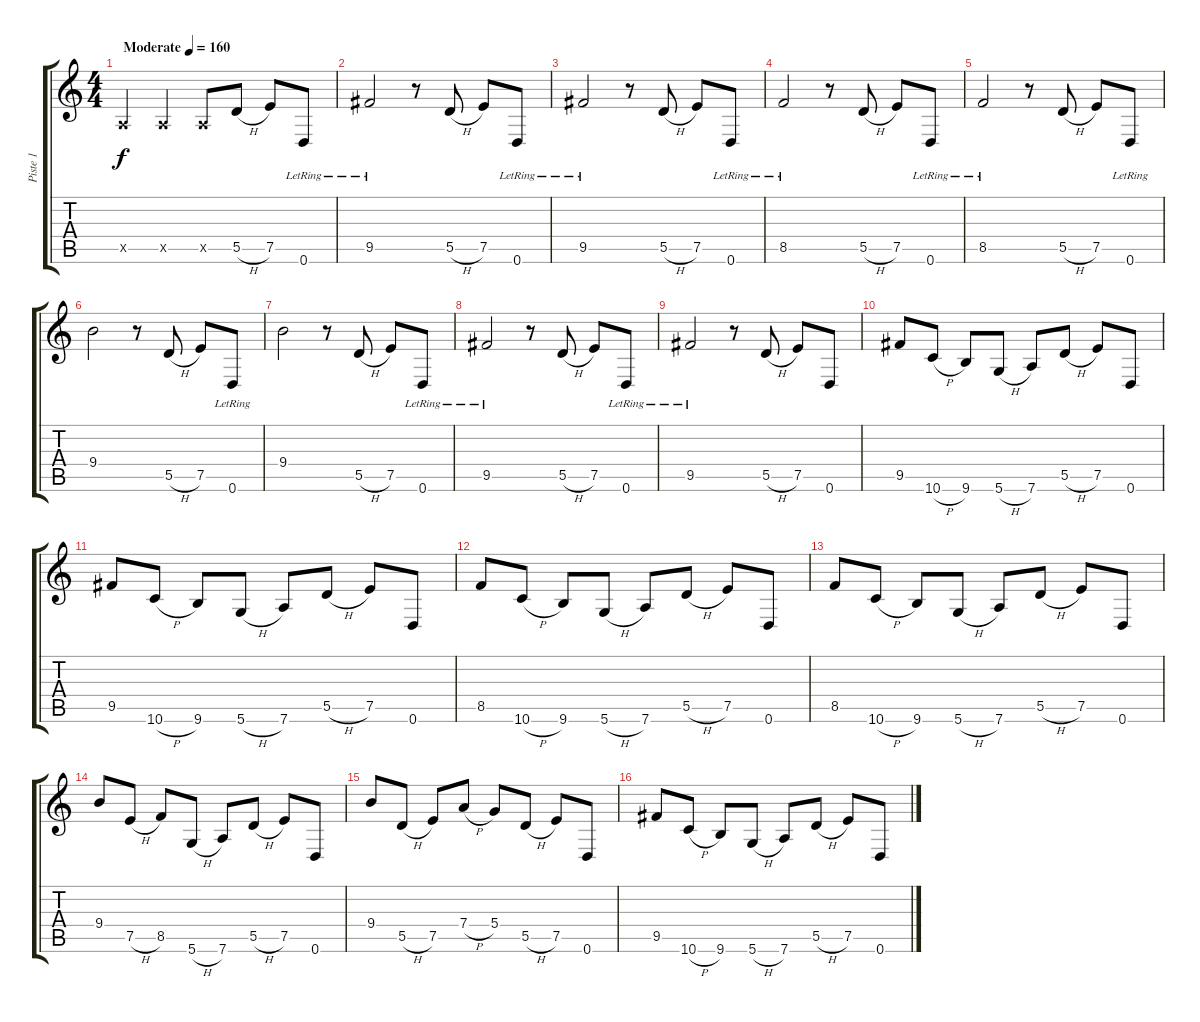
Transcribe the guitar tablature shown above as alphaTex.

\track ("Piste 1" "Piste 1") {instrument electricguitarclean}
\staff {score tabs}
\tuning (E4 B3 G3 D3 A2 D2) {hide}
\ts (4 4)
\tempo (160 "Moderate")
\clef g2
\ks c
0.5{x}.4{dy f instrument electricguitarclean} 0.5{x}.4 0.5{x}.8 5.5{h}.8 7.5.8 0.6{lr}.8 |
9.5{lr}.2 r.8 5.5{h}.8 7.5.8 0.6{lr}.8 |
9.5{lr}.2 r.8 5.5{h}.8 7.5.8 0.6{lr}.8 |
8.5{lr}.2 r.8 5.5{h}.8 7.5.8 0.6{lr}.8 |
8.5{lr}.2 r.8 5.5{h}.8 7.5.8 0.6{lr}.8 |
9.4.2 r.8 5.5{h}.8 7.5.8 0.6{lr}.8 |
9.4.2 r.8 5.5{h}.8 7.5.8 0.6{lr}.8 |
9.5{lr}.2 r.8 5.5{h}.8 7.5.8 0.6{lr}.8 |
9.5{lr}.2 r.8 5.5{h}.8 7.5.8 0.6.8 |
9.5.8 10.6{h}.8 9.6.8 5.6{h}.8 7.6.8 5.5{h}.8 7.5.8 0.6.8 |
9.5.8 10.6{h}.8 9.6.8 5.6{h}.8 7.6.8 5.5{h}.8 7.5.8 0.6.8 |
8.5.8 10.6{h}.8 9.6.8 5.6{h}.8 7.6.8 5.5{h}.8 7.5.8 0.6.8 |
8.5.8 10.6{h}.8 9.6.8 5.6{h}.8 7.6.8 5.5{h}.8 7.5.8 0.6.8 |
9.4.8 7.5{h}.8 8.5.8 5.6{h}.8 7.6.8 5.5{h}.8 7.5.8 0.6.8 |
9.4.8 5.5{h}.8 7.5.8 7.4{h}.8 5.4.8 5.5{h}.8 7.5.8 0.6.8 |
9.5.8 10.6{h}.8 9.6.8 5.6{h}.8 7.6.8 5.5{h}.8 7.5.8 0.6.8
